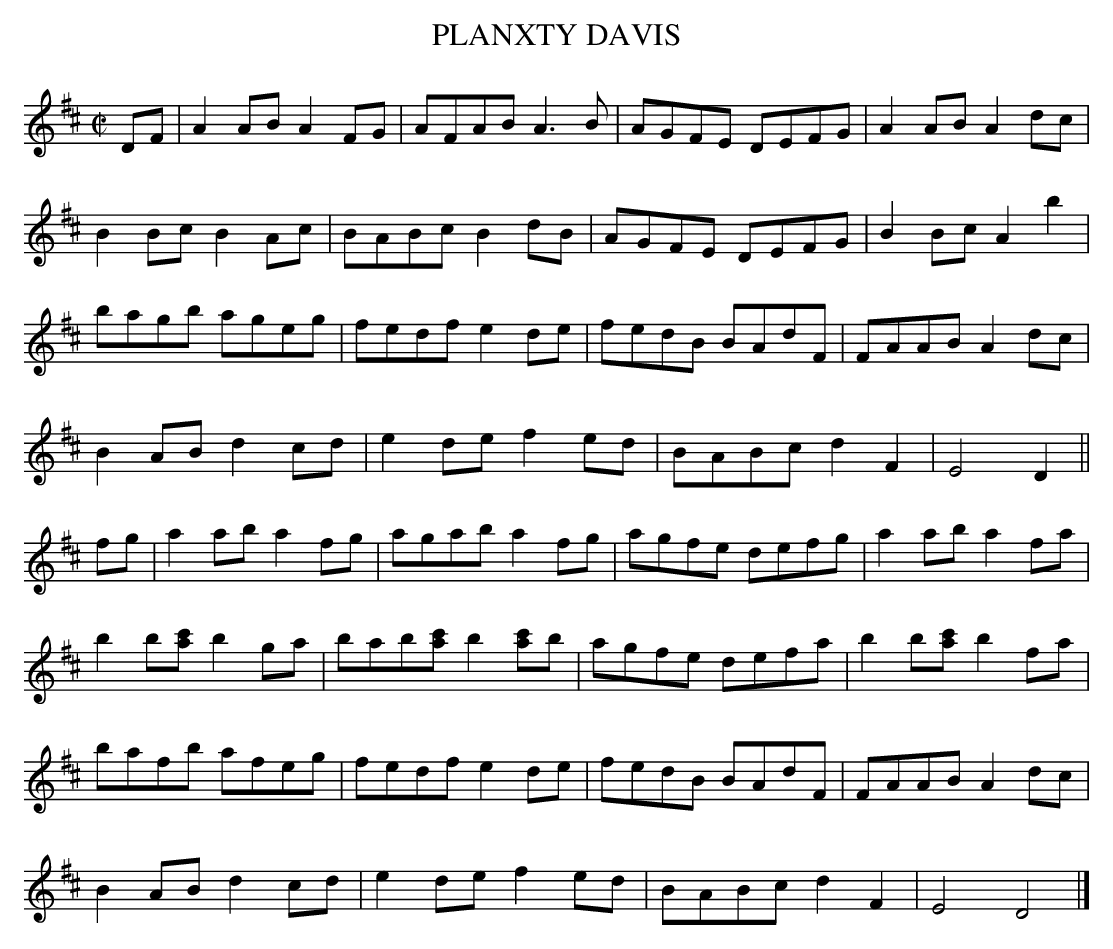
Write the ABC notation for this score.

X:1
T:PLANXTY DAVIS
M:C|
L:1/8
K:D
DF|A2AB A2FG|AFAB A3B|AGFE DEFG|A2AB A2dc|
B2Bc B2Ac|BABc B2dB|AGFE DEFG|B2Bc A2b2|
bagb ageg|fedf e2de|fedB BAdF|FAAB A2dc|
B2AB d2cd|e2de f2ed|BABc d2F2|E4D2||
fg|a2ab a2fg|agab a2fg|agfe defg|a2ab a2fa|
b2b[ac'] b2ga|bab[ac'] b2[ac']b|agfe defa|b2b[ac'] b2fa|
bafb afeg|fedf e2de|fedB BAdF|FAAB A2dc|
B2AB d2cd|e2de f2ed|BABc d2F2|E4D4 |]
